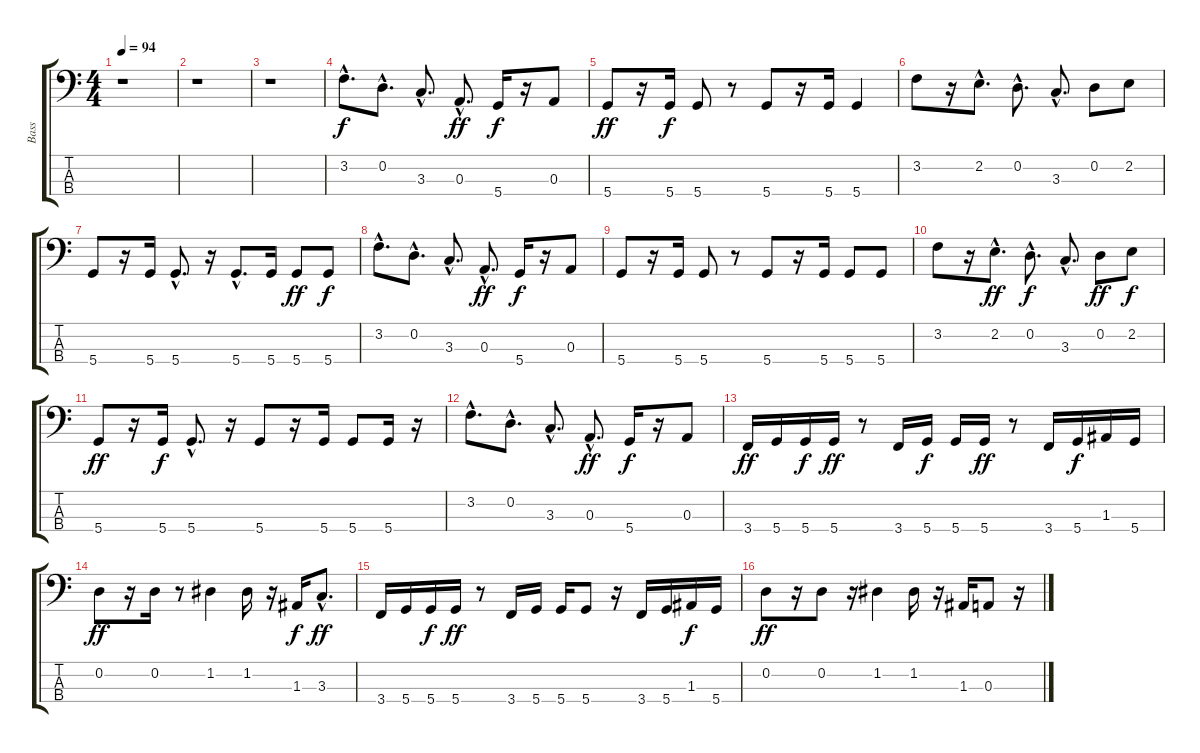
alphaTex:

\track ("Bass" "Bass") {instrument electricbassfinger}
\staff {score tabs}
\tuning (G2 D2 A1 D1) {hide}
\ts (4 4)
\tempo 94
\clef f4
\ks c
r.1{dy f instrument electricbassfinger} |
r.1 |
r.1 |
3.2{hac}.8{d} 0.2{hac}.8{d} 3.3{hac}.8{d} 0.3{hac}.8{d dy ff} 5.4.16{dy f} r.16 0.3.8 |
5.4.8{dy ff} r.16 5.4.16{dy f} 5.4.8 r.8 5.4.8 r.16 5.4.16 5.4.4 |
3.2.8 r.16 2.2{hac}.8{d} 0.2{hac}.8{d} 3.3{hac}.8{d} 0.2.8 2.2.8 |
5.4.8 r.16 5.4.16 5.4{hac}.8{d} r.16 5.4{hac}.8{d} 5.4.16 5.4.8{dy ff} 5.4.8{dy f} |
3.2{hac}.8{d} 0.2{hac}.8{d} 3.3{hac}.8{d} 0.3{hac}.8{d dy ff} 5.4.16{dy f} r.16 0.3.8 |
5.4.8 r.16 5.4.16 5.4.8 r.8 5.4.8 r.16 5.4.16 5.4.8 5.4.8 |
3.2.8 r.16 2.2{hac}.8{d dy ff} 0.2{hac}.8{d dy f} 3.3{hac}.8{d} 0.2.8{dy ff} 2.2.8{dy f} |
5.4.8{dy ff} r.16 5.4.16{dy f} 5.4{hac}.8{d} r.16 5.4.8 r.16 5.4.16 5.4.8 5.4.16 r.16 |
3.2{hac}.8{d} 0.2{hac}.8{d} 3.3{hac}.8{d} 0.3{hac}.8{d dy ff} 5.4.16{dy f} r.16 0.3.8 |
3.4.16{dy ff} 5.4.16 5.4.16{dy f} 5.4.16{dy ff} r.8 3.4.16 5.4.16{dy f} 5.4.16 5.4.16{dy ff} r.8 3.4.16 5.4.16{dy f} 1.3.16 5.4.16 |
0.2.8{dy ff} r.16 0.2.16 r.8 1.2.4 1.2.16 r.16 1.3.16{dy f} 3.3{hac}.8{d dy ff} |
3.4.16 5.4.16 5.4.16{dy f} 5.4.16{dy ff} r.8 3.4.16 5.4.16 5.4.16 5.4.8 r.16 3.4.16 5.4.16 1.3.16{dy f} 5.4.16 |
0.2.8{dy ff} r.16 0.2.8 r.16 1.2.4 1.2.16 r.16 1.3.16 0.3.8 r.16
